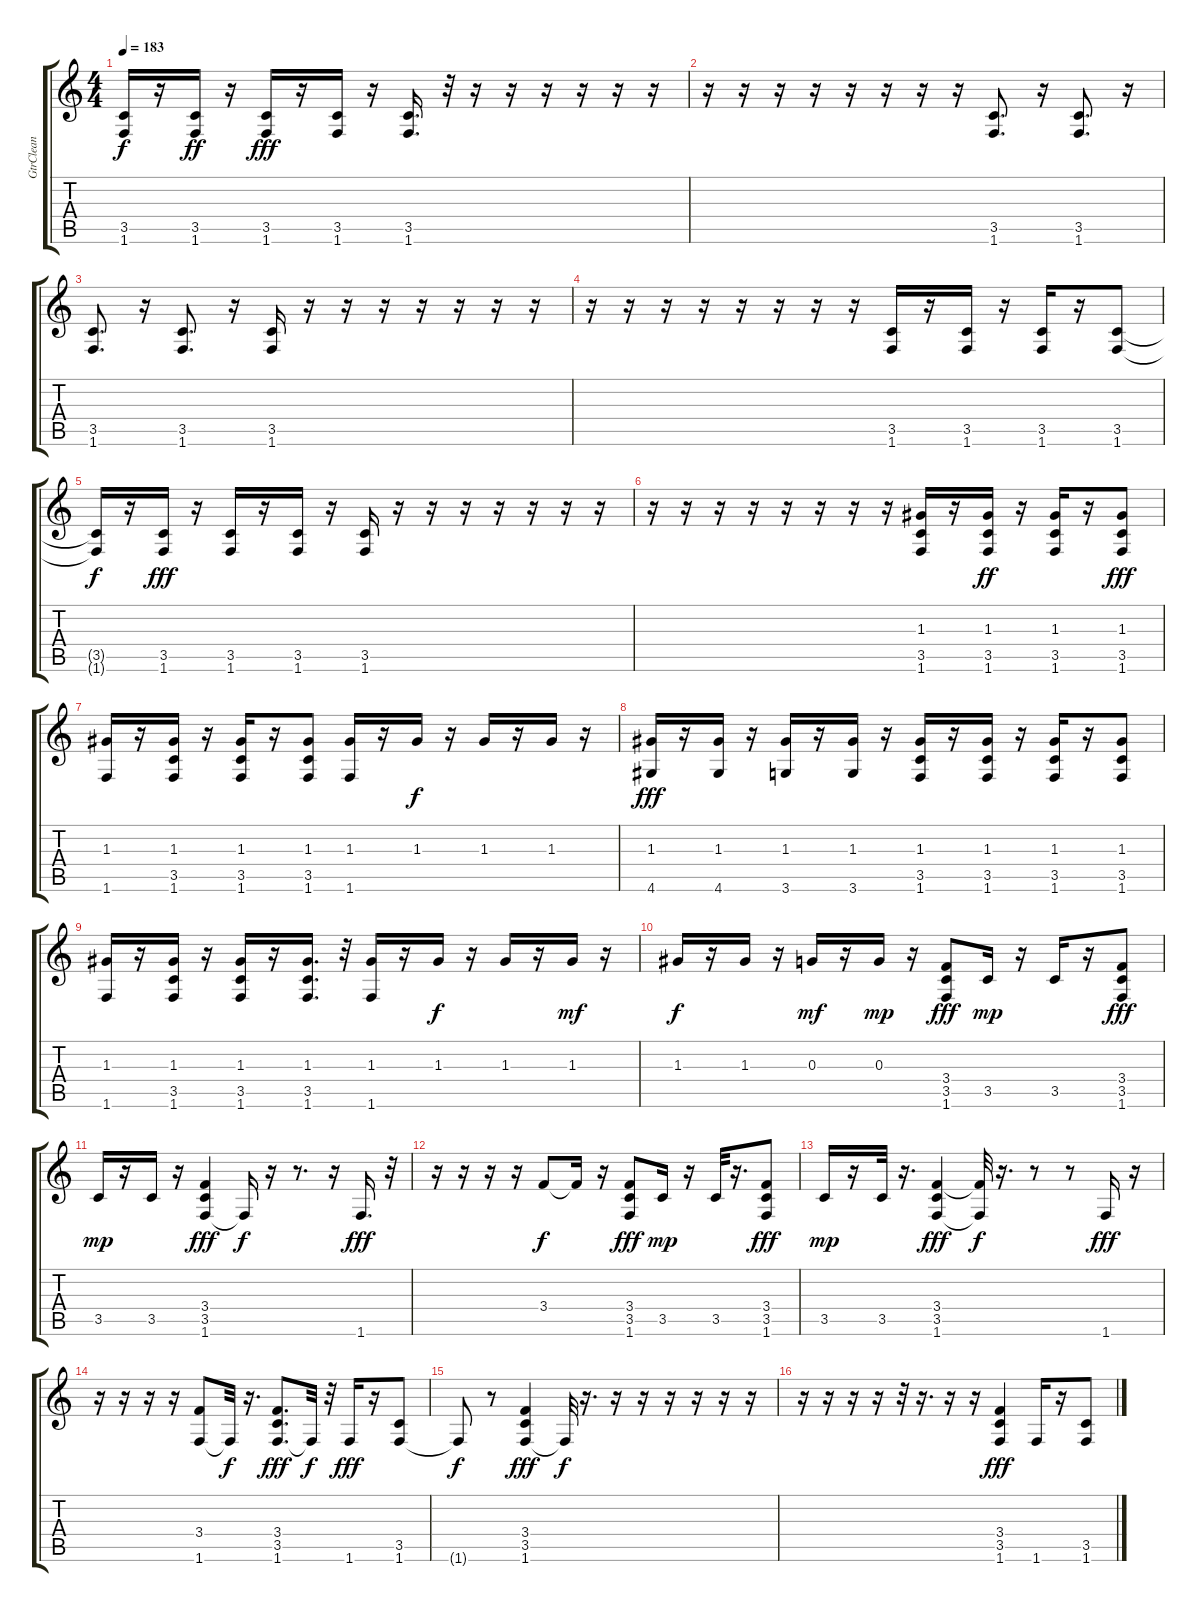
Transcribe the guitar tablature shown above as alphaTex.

\track ("GtrClean" "GtrClean") {instrument electricguitarclean}
\staff {score tabs}
\tuning (E4 B3 G3 D3 A2 E2) {hide}
\ts (4 4)
\tempo 183
\clef g2
\ks c
(3.5{t} 1.6{t}).16{dy f} r.16 (3.5 1.6).16{dy ff} r.16 (3.5 1.6).16{dy fff} r.16 (3.5 1.6).16 r.16 (3.5 1.6).16{d} r.32 r.16 r.16 r.16 r.16 r.16 r.16 |
r.16 r.16 r.16 r.16 r.16 r.16 r.16 r.16 (3.5 1.6).8{d} r.16 (3.5 1.6).8{d} r.16 |
(3.5 1.6).8{d} r.16 (3.5 1.6).8{d} r.16 (3.5 1.6).16 r.16 r.16 r.16 r.16 r.16 r.16 r.16 |
r.16 r.16 r.16 r.16 r.16 r.16 r.16 r.16 (3.5 1.6).16 r.16 (3.5 1.6).16 r.16 (3.5 1.6).16 r.16 (3.5 1.6).8 |
(3.5{t} 1.6{t}).16{dy f} r.16 (3.5 1.6).16{dy fff} r.16 (3.5 1.6).16 r.16 (3.5 1.6).16 r.16 (3.5 1.6).16 r.16 r.16 r.16 r.16 r.16 r.16 r.16 |
r.16 r.16 r.16 r.16 r.16 r.16 r.16 r.16 (1.3 3.5 1.6).16 r.16 (1.3 3.5 1.6).16{dy ff} r.16 (1.3 3.5 1.6).16 r.16 (1.3 3.5 1.6).8{dy fff} |
(1.3 1.6).16 r.16 (1.3 3.5 1.6).16 r.16 (1.3 3.5 1.6).16 r.16 (1.3 3.5 1.6).8 (1.3 1.6).16 r.16 1.3.16{dy f} r.16 1.3.16 r.16 1.3.16 r.16 |
(1.3 4.6).16{dy fff} r.16 (1.3 4.6).16 r.16 (1.3 3.6).16 r.16 (1.3 3.6).16 r.16 (1.3 3.5 1.6).16 r.16 (1.3 3.5 1.6).16 r.16 (1.3 3.5 1.6).16 r.16 (1.3 3.5 1.6).8 |
(1.3 1.6).16 r.16 (1.3 3.5 1.6).16 r.16 (1.3 3.5 1.6).16 r.16 (1.3 3.5 1.6).16{d} r.32 (1.3 1.6).16 r.16 1.3.16{dy f} r.16 1.3.16 r.16 1.3.16{dy mf} r.16 |
1.3.16{dy f} r.16 1.3.16 r.16 0.3.16{dy mf} r.16 0.3.16{dy mp} r.16 (3.4 3.5 1.6).8{dy fff} 3.5.16{dy mp} r.16 3.5.16 r.16 (3.4 3.5 1.6).8{dy fff} |
3.5.16{dy mp} r.16 3.5.16 r.16 (3.4 3.5 1.6).4{dy fff} 1.6{t}.16{dy f} r.16 r.8{d} r.16 1.6.16{d dy fff} r.32 |
r.16 r.16 r.16 r.16 3.4.8{dy f} 3.4{t}.16 r.16 (3.4 3.5 1.6).8{dy fff} 3.5.16{dy mp} r.16 3.5.32 r.16{d} (3.4 3.5 1.6).8{dy fff} |
3.5.16{dy mp} r.16 3.5.32 r.16{d} (3.4 3.5 1.6).4{dy fff} (3.4{t} 1.6{t}).32{dy f} r.16{d} r.8 r.8 1.6.16{dy fff} r.16 |
r.16 r.16 r.16 r.16 (3.4 1.6).8 1.6{t}.32{dy f} r.16{d} (3.4 3.5 1.6).8{d dy fff} 1.6{t}.32{dy f} r.32 1.6.16{dy fff} r.16 (3.5 1.6).8 |
1.6{t}.8{dy f} r.8 (3.4 3.5 1.6).4{dy fff} 1.6{t}.32{dy f} r.16{d} r.16 r.16 r.16 r.16 r.16 r.16 |
r.16 r.16 r.16 r.16 r.32 r.16{d} r.16 r.16 (3.4 3.5 1.6).4{dy fff} 1.6.16 r.16 (3.5 1.6).8
